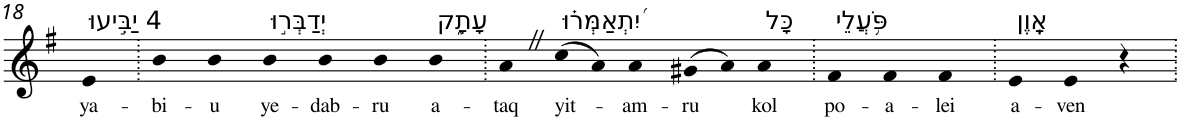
**kern	**text
*part1	*part1
*staff1	*staff1
*I"Piano	*
*I'Pno	*
!!LO:PB:g=z
*clefG2	*
*k[f#]	*
*G:	*
=18	=18
!LO:TX:a:t=4 יַבִּ֣יעוּ	!
!	!LO:LY:b
4e	ya-
=19.	=19.
!	!LO:LY:b
4b	-bi-
!	!LO:LY:b
4b	-u
!LO:TX:a:t=יְדַבְּר֣וּ	!
!	!LO:LY:b
4b	ye-
!	!LO:LY:b
4b	-dab-
!	!LO:LY:b
4b	-ru
!LO:TX:a:t=עָתָ֑ק	!
!	!LO:LY:b
4b	a-
=20.	=20.
!	!LO:LY:b
4aZ	-taq
!LO:TX:a:t=יִ֝תְאַמְּר֗וּ	!
!	!LO:LY:b
(>8cc	yit-
8a)	.
!	!LO:LY:b
4a	-am-
!	!LO:LY:b
(>8g#X	-ru
8a)	.
!LO:TX:a:t=כָּל	!
!	!LO:LY:b
4a	kol
=21.	=21.
!LO:TX:a:t=פֹּ֥עֲלֵי	!
!	!LO:LY:b
4f#	po-
!	!LO:LY:b
4f#	-a-
!	!LO:LY:b
4f#	-lei
=22.	=22.
!LO:TX:a:t=אָֽוֶן	!
!	!LO:LY:b
4e	a-
!	!LO:LY:b
4e	-ven
4r	.
=.	=.
*-	*-
